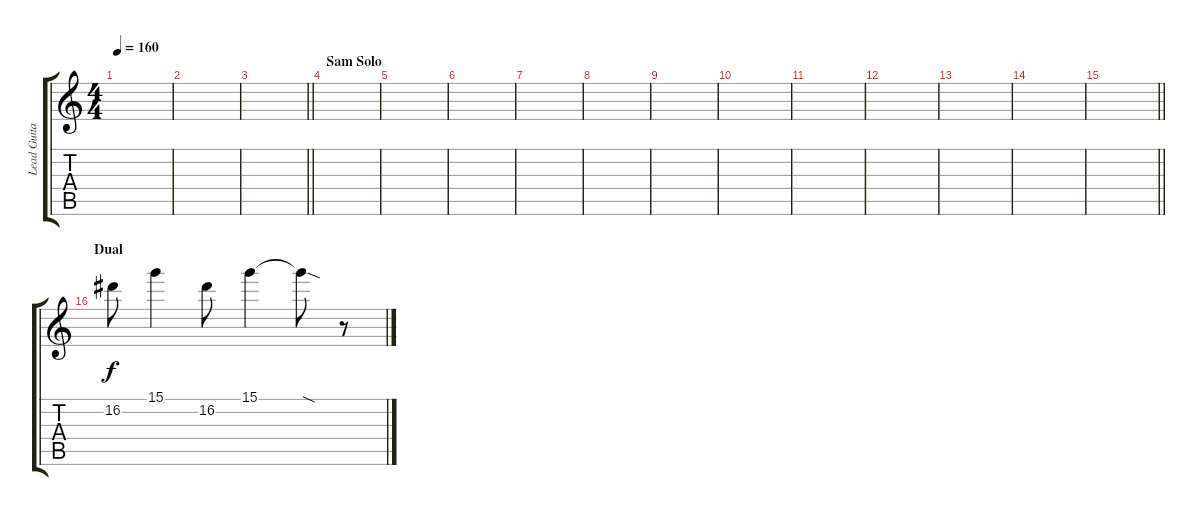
\track ("Lead Guitar - Herman Li" "Lead Guita") {instrument overdrivenguitar}
\staff {score tabs}
\tuning (E4 B3 G3 D3 A2 E2) {hide}
\ts (4 4)
\tempo 160
\clef g2
\ks c
|
|
\barLineRight lightlight
|
\section ("" "Sam Solo")
|
|
|
|
|
|
|
|
|
|
|
\barLineRight lightlight
|
\section ("" "Dual")
16.2.8 15.1.4 16.2.8 15.1.4 15.1{sod t}.8 r.8
